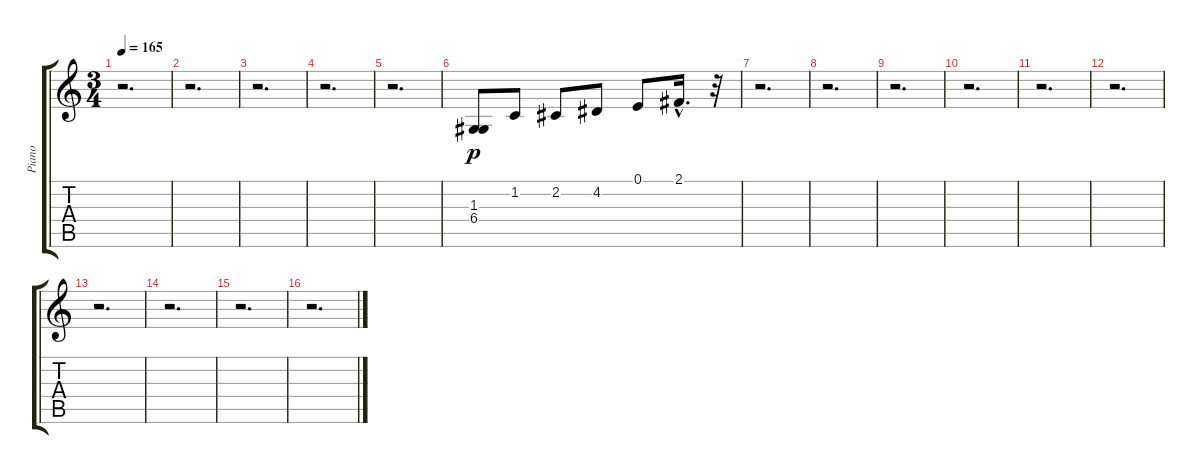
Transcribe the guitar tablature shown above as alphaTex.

\track ("Piano" "Piano") {instrument acousticgrandpiano}
\staff {score tabs}
\tuning (E4 B3 G3 D3 A2 E2) {hide}
\ts (3 4)
\tempo 165
\clef g2
\ks c
r.2{d dy p} |
r.2{d} |
r.2{d} |
r.2{d} |
r.2{d} |
(1.3 6.4).8 1.2.8 2.2.8 4.2.8 0.1.8 2.1{hac}.16{d} r.32 |
r.2{d} |
r.2{d} |
r.2{d} |
r.2{d} |
r.2{d} |
r.2{d} |
r.2{d} |
r.2{d} |
r.2{d} |
r.2{d}
